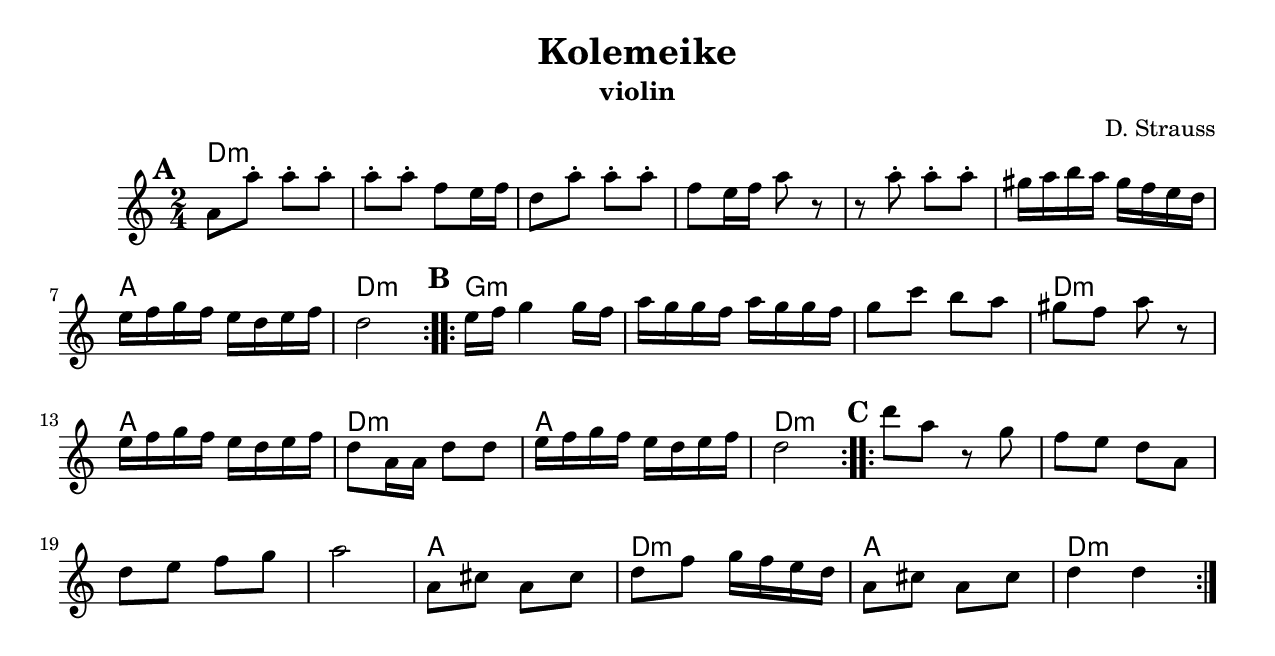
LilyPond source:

\version "2.18.0"

\paper{
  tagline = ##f
  %print-all-headers = ##t
  #(set-paper-size "letter")
}

\header{
  title= "Kolemeike"
  subtitle=""
  instrument ="violin"
  arranger= "D. Strauss"
}



melody = \relative c' {
  \clef treble
  \key c \major
  \time 2/4
  \set Score.markFormatter = #format-mark-box-alphabet
  %\partial 16*3 a16 d f   %lead in notes

  \repeat volta 2{
  \mark \default
    a'8 
    a'-. a-. a-.
    a-. a-. f e16 f
    d8 a'-.
    a-. a-. f e16 f a8 r8
    r8 a8-.  a-.  a-.
    gis16 a b a gis f e d
    e f g f e d e f
    d2
  }

  %\alternative { {}{} }
  \repeat volta 2{
  \mark \default
    e16  f g4 g16 f|
    a g g f a g g f
    g8 c b a
    gis f a r
    e16 f g f e d e f
    d8 a16 a d8 d
    e16 f g f e d e f
    d2
  }

  %\alternative { { }{ } }

  \repeat volta 2{
  \mark \default
    d'8  a r8 g f e d
    a d e f g
    a2
    a,8 cis a cis
    d f g16 f e d
    a8 cis a cis
    d4 d
  }

  %\alternative { { }{ } }

}



harmonies = \chordmode {
  d2*6:m %r2*5
  a2 d2:m
  g2*3:m %r2*2
  d2:m a2 d2:m a2 d2:m
  d2*4:m %r2*3
  a2 d2:m a2 d2:m

}

\score {
  <<
    \new ChordNames {
      \set chordChanges = ##t
      \harmonies
    }
    \new Staff \melody
  >>

  \layout{indent = 1.0\cm}
  \midi { }
}
